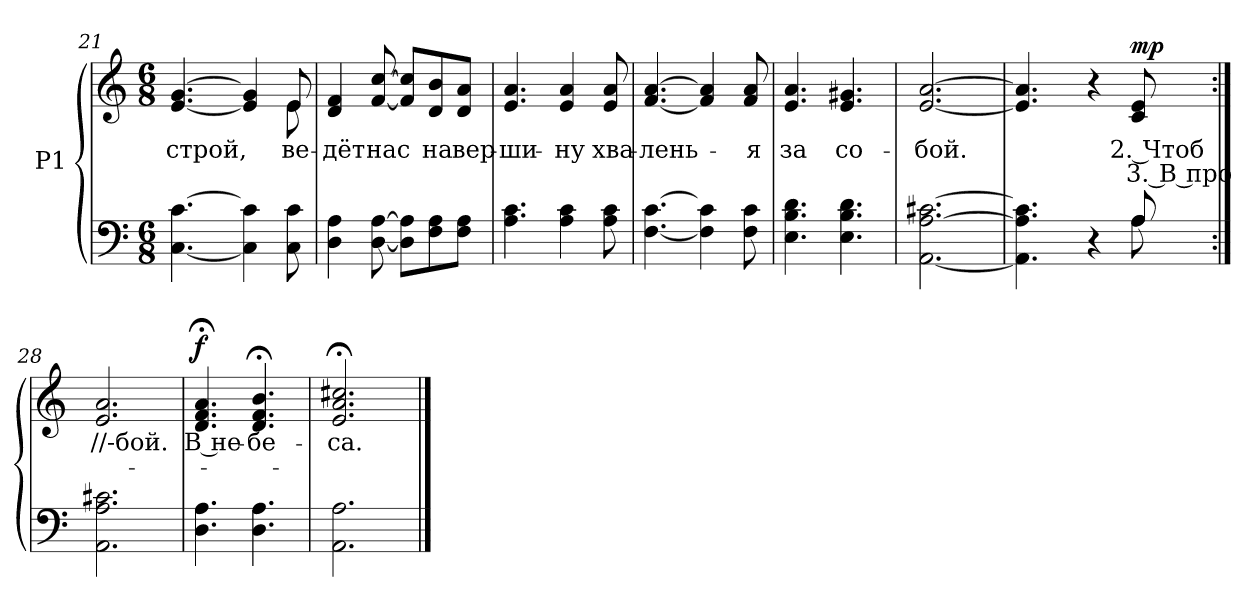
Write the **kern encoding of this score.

**kern	**kern	**text	**text	**dynam
*part1	*part1	*part1	*part1	*part1
*staff2	*staff1	*staff1	*staff1	*staff1/2
*I"P1	*	*	*	*
*clefF4	*clefG2	*	*	*
*k[]	*k[]	*	*	*
*C:	*C:	*	*	*
*M6/8	*M6/8	*	*	*
=21	=21	=21	=21	=21
!	!	!LO:LY:b:color=#000000	!	!
*	*^	*	*	*
[<4.Ci\ [>4.ci	[<4.ei/ [>4.gi	8ryy	строй,	.	.
*	*v	*v	*	*	*
4Ci\] 4ci]	4ei/] 4gi]	.	.	.
!	!	!LO:LY:b:color=#000000	!	!
*	*^	*	*	*
8Ci\ 8ci	8ei/	8ei\	ве-	.	.
*	*v	*v	*	*	*
=22	=22	=22	=22	=22
*	*^	*	*	*
!	!	!	!LO:LY:b:color=#000000	!	!
*	*v	*v	*	*	*
4Di\ 4Ai	4di/ 4fi	-дёт	.	.
!	!	!LO:LY:b:color=#000000	!	!
[<8Di\ [>8Ai	[<8fi/ [>8cci	нас	.	.
8Di]\ 8Ai]\L	8fi]/ 8cci]/L	.	.	.
!	!	!LO:LY:b:color=#000000	!	!
8Fi\ 8Ai\	8di/ 8bi/	на	.	.
!	!	!LO:LY:b:color=#000000	!	!
8Fi\ 8Ai\J	8di/ 8ai/J	вер-	.	.
!!LO:LB:g=z
=23	=23	=23	=23	=23
!	!	!LO:LY:b:color=#000000	!	!
4.Ai\ 4.ci	4.ei/ 4.ai	-ши-	.	.
!	!	!LO:LY:b:color=#000000	!	!
4Ai\ 4ci	4ei/ 4ai	-ну	.	.
!	!	!LO:LY:b:color=#000000	!	!
8Ai\ 8ci	8ei/ 8ai	хва-	.	.
=24	=24	=24	=24	=24
!	!	!LO:LY:b:color=#000000	!	!
[<4.Fi\ [>4.ci	[<4.fi/ [>4.ai	-лень-	.	.
4Fi\] 4ci]	4fi/] 4ai]	.	.	.
!	!	!LO:LY:b:color=#000000	!	!
8Fi\ 8ci	8fi/ 8ai	-я	.	.
=25	=25	=25	=25	=25
!	!	!LO:LY:b:color=#000000	!	!
4.Ei\ 4.Bi 4.di	4.ei/ 4.ai	за	.	.
!	!	!LO:LY:b:color=#000000	!	!
4.Ei\ 4.Bi 4.di	4.ei/ 4.g#Xi	со-	.	.
=26	=26	=26	=26	=26
!	!	!LO:LY:b:color=#000000	!	!
[<2.AAi\ [>2.Ai [>2.c#Xi	[<2.ei/ [>2.ai	-бой.	.	.
=27	=27	=27	=27	=27
*^	*^	*	*	*
4.AAi\] 4.Ai] 4.c#i]	8ryy	4.ei/] 4.ai]	4.ryy	.	.	.
*v	*v	*	*	*	*	*
4r	4r	4.ryy	.	.	.
*^	*	*	*	*	*
!	!	!	!	!LO:LY:b:color=#000000	!LO:LY:b:color=#000000	!
8Ai/	8Ai\	8ci/ 8ei	.	2. Чтоб	3. В про-	mp
*v	*v	*	*	*	*	*
*	*v	*v	*	*	*
=28:|!	=28:|!	=28:|!	=28:|!	=28:|!
*^	*	*	*	*
!	!	!	!LO:LY:b:color=#000000	!	!
*v	*v	*	*	*	*
2.AAi\ 2.Ai 2.c#Xi	2.ei/ 2.ai	//-бой.	.	.
=29	=29	=29	=29	=29
!	!	!LO:LY:b:color=#000000	!	!
4.Di\ 4.Ai	4.di/; 4.fi; 4.ai;	В не-	.	f
!	!	!LO:LY:b:color=#000000	!	!
4.Di\ 4.Ai	4.di/; 4.fi; 4.bi;	-бе-	.	.
=30	=30	=30	=30	=30
!	!	!LO:LY:b:color=#000000	!	!
2.AAi\ 2.Ai	2.ei/; 2.ai; 2.cc#Xi;	-са.	.	.
==	==	==	==	==
*-	*-	*-	*-	*-
